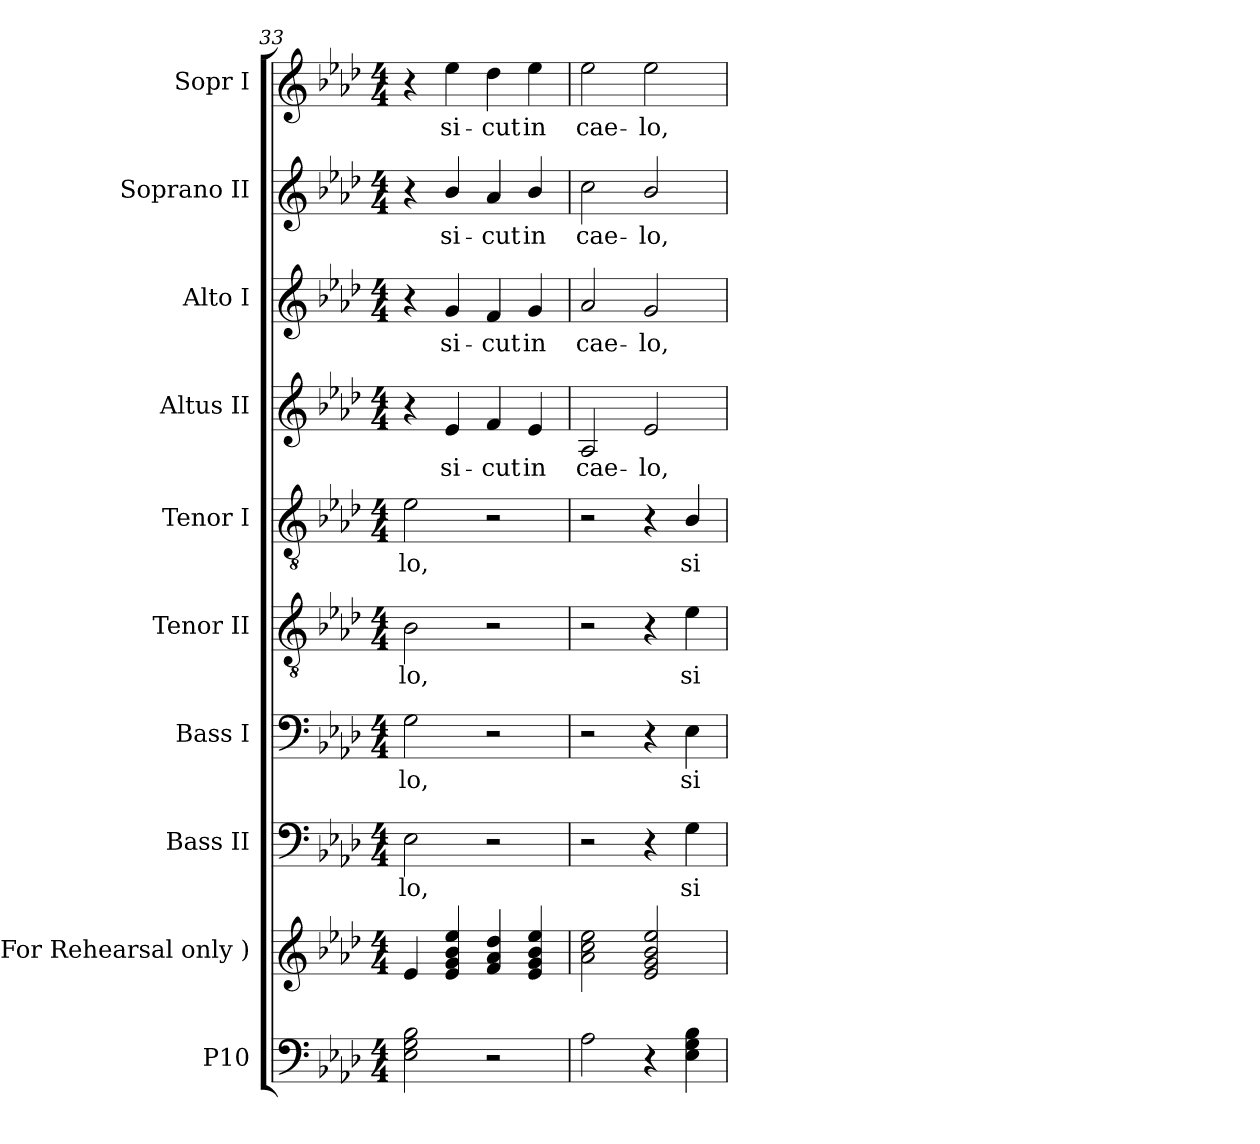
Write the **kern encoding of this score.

**kern	**kern	**kern	**text	**kern	**text	**kern	**text	**kern	**text	**kern	**text	**kern	**text	**kern	**text	**kern	**text
*part10	*part9	*part8	*part8	*part7	*part7	*part6	*part6	*part5	*part5	*part4	*part4	*part3	*part3	*part2	*part2	*part1	*part1
*staff10	*staff9	*staff8	*staff8	*staff7	*staff7	*staff6	*staff6	*staff5	*staff5	*staff4	*staff4	*staff3	*staff3	*staff2	*staff2	*staff1	*staff1
*I"P10	*I"( For Rehearsal  only )	*I"Bass II	*	*I"Bass I	*	*I"Tenor II	*	*I"Tenor I	*	*I"Altus II	*	*I"Alto I	*	*I"Soprano II	*	*I"Sopr I	*
*	*I'Reh.	*I'B-II	*	*I'B-I	*	*I'T-II	*	*I'T-I	*	*I'A-II	*	*I'A-I	*	*I'S-II	*	*I'S-I	*
*clefF4	*clefG2	*clefF4	*	*clefF4	*	*clefGv2	*	*clefGv2	*	*clefG2	*	*clefG2	*	*clefG2	*	*clefG2	*
*	*	*	*	*	*	*ITrd7c12	*	*ITrd7c12	*	*	*	*	*	*	*	*	*
*k[b-e-a-d-]	*k[b-e-a-d-]	*k[b-e-a-d-]	*	*k[b-e-a-d-]	*	*k[b-e-a-d-]	*	*k[b-e-a-d-]	*	*k[b-e-a-d-]	*	*k[b-e-a-d-]	*	*k[b-e-a-d-]	*	*k[b-e-a-d-]	*
*A-:	*A-:	*A-:	*	*A-:	*	*A-:	*	*A-:	*	*A-:	*	*A-:	*	*A-:	*	*A-:	*
*M4/4	*M4/4	*M4/4	*	*M4/4	*	*M4/4	*	*M4/4	*	*M4/4	*	*M4/4	*	*M4/4	*	*M4/4	*
=33	=33	=33	=33	=33	=33	=33	=33	=33	=33	=33	=33	=33	=33	=33	=33	=33	=33
!	!	!	!LO:LY:b:color=#000000	!	!	!	!	!	!	!	!	!	!	!	!	!	!
!	!	!	!	!	!LO:LY:b:color=#000000	!	!	!	!	!	!	!	!	!	!	!	!
!	!	!	!	!	!	!	!LO:LY:b:color=#000000	!	!	!	!	!	!	!	!	!	!
!	!	!	!	!	!	!	!	!	!LO:LY:b:color=#000000	!	!	!	!	!	!	!	!
2E-i\ 2Gi 2B-i	4e-i/	2E-i\	-lo,	2Gi\	-lo,	2BB-i\	-lo,	2E-i\	-lo,	4r	.	4r	.	4r	.	4r	.
!	!	!	!	!	!	!	!	!	!	!	!LO:LY:b:color=#000000	!	!	!	!	!	!
!	!	!	!	!	!	!	!	!	!	!	!	!	!LO:LY:b:color=#000000	!	!	!	!
!	!	!	!	!	!	!	!	!	!	!	!	!	!	!	!LO:LY:b:color=#000000	!	!
!	!	!	!	!	!	!	!	!	!	!	!	!	!	!	!	!	!LO:LY:b:color=#000000
.	4e-i/ 4gi 4b-i 4ee-i	.	.	.	.	.	.	.	.	4e-i/	si-	4gi/	si-	4b-i/	si-	4ee-i\	si-
!	!	!	!	!	!	!	!	!	!	!	!LO:LY:b:color=#000000	!	!	!	!	!	!
!	!	!	!	!	!	!	!	!	!	!	!	!	!LO:LY:b:color=#000000	!	!	!	!
!	!	!	!	!	!	!	!	!	!	!	!	!	!	!	!LO:LY:b:color=#000000	!	!
!	!	!	!	!	!	!	!	!	!	!	!	!	!	!	!	!	!LO:LY:b:color=#000000
2r	4fi/ 4a-i 4dd-i	2r	.	2r	.	2r	.	2r	.	4fi/	-cut	4fi/	-cut	4a-i/	-cut	4dd-i\	-cut
!	!	!	!	!	!	!	!	!	!	!	!LO:LY:b:color=#000000	!	!	!	!	!	!
!	!	!	!	!	!	!	!	!	!	!	!	!	!LO:LY:b:color=#000000	!	!	!	!
!	!	!	!	!	!	!	!	!	!	!	!	!	!	!	!LO:LY:b:color=#000000	!	!
!	!	!	!	!	!	!	!	!	!	!	!	!	!	!	!	!	!LO:LY:b:color=#000000
.	4e-i/ 4gi 4b-i 4ee-i	.	.	.	.	.	.	.	.	4e-i/	in	4gi/	in	4b-i/	in	4ee-i\	in
=34	=34	=34	=34	=34	=34	=34	=34	=34	=34	=34	=34	=34	=34	=34	=34	=34	=34
!	!	!	!	!	!	!	!	!	!	!	!LO:LY:b:color=#000000	!	!	!	!	!	!
!	!	!	!	!	!	!	!	!	!	!	!	!	!LO:LY:b:color=#000000	!	!	!	!
!	!	!	!	!	!	!	!	!	!	!	!	!	!	!	!LO:LY:b:color=#000000	!	!
!	!	!	!	!	!	!	!	!	!	!	!	!	!	!	!	!	!LO:LY:b:color=#000000
2A-i\	2a-i\ 2cci 2ee-i	2r	.	2r	.	2r	.	2r	.	2A-i/	cae-	2a-i/	cae-	2cci\	cae-	2ee-i\	cae-
!	!	!	!	!	!	!	!	!	!	!	!LO:LY:b:color=#000000	!	!	!	!	!	!
!	!	!	!	!	!	!	!	!	!	!	!	!	!LO:LY:b:color=#000000	!	!	!	!
!	!	!	!	!	!	!	!	!	!	!	!	!	!	!	!LO:LY:b:color=#000000	!	!
!	!	!	!	!	!	!	!	!	!	!	!	!	!	!	!	!	!LO:LY:b:color=#000000
4r	2e-i/ 2gi 2b-i 2ee-i	4r	.	4r	.	4r	.	4r	.	2e-i/	-lo,	2gi/	-lo,	2b-i/	-lo,	2ee-i\	-lo,
!	!	!	!LO:LY:b:color=#000000	!	!	!	!	!	!	!	!	!	!	!	!	!	!
!	!	!	!	!	!LO:LY:b:color=#000000	!	!	!	!	!	!	!	!	!	!	!	!
!	!	!	!	!	!	!	!LO:LY:b:color=#000000	!	!	!	!	!	!	!	!	!	!
!	!	!	!	!	!	!	!	!	!LO:LY:b:color=#000000	!	!	!	!	!	!	!	!
4E-i\ 4Gi 4B-i	.	4Gi\	si-	4E-i\	si-	4E-i\	si-	4BB-i/	si-	.	.	.	.	.	.	.	.
=	=	=	=	=	=	=	=	=	=	=	=	=	=	=	=	=	=
*-	*-	*-	*-	*-	*-	*-	*-	*-	*-	*-	*-	*-	*-	*-	*-	*-	*-
